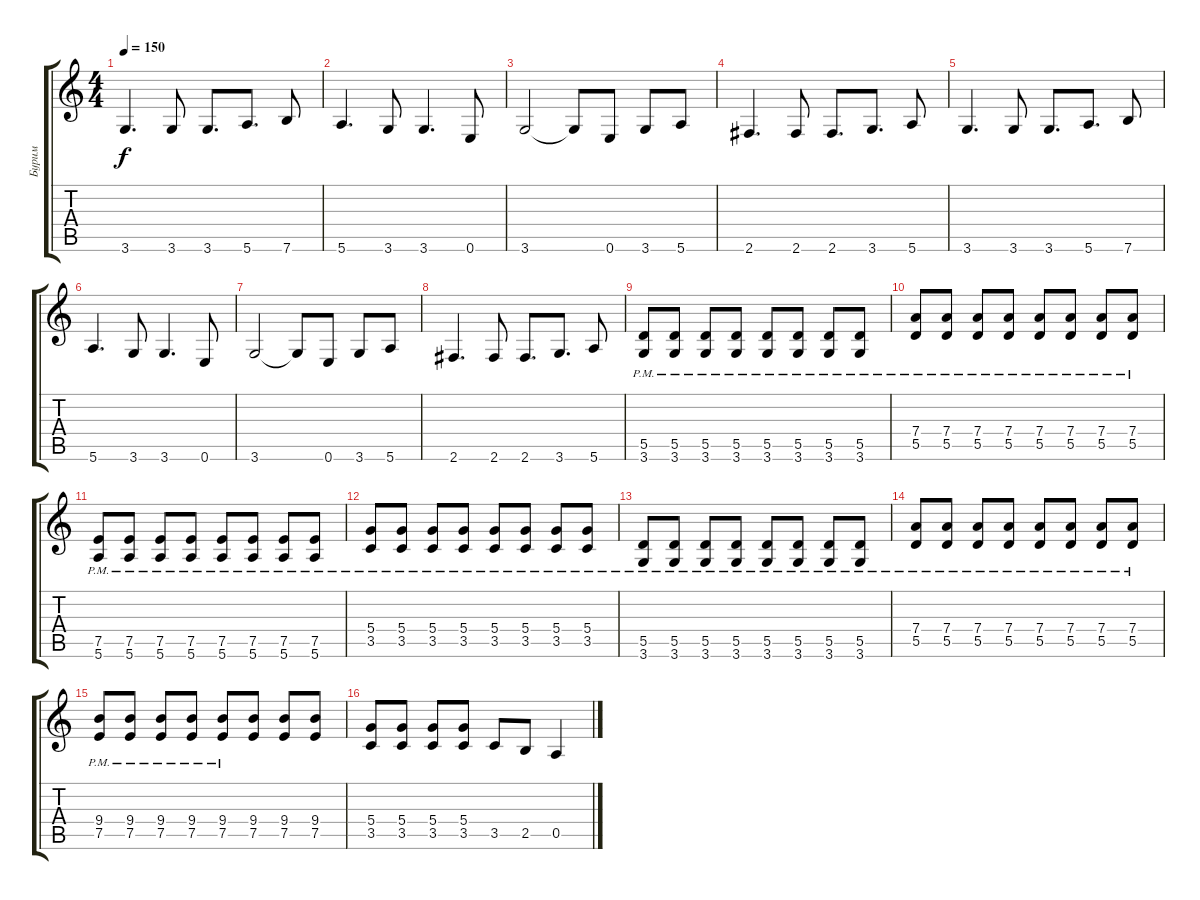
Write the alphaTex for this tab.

\track ("Бурим" "Бурим") {instrument overdrivenguitar}
\staff {score tabs}
\tuning (E4 B3 G3 D3 A2 E2) {hide}
\ts (4 4)
\tempo 150
\clef g2
\ks c
3.6.4{d dy f} 3.6.8 3.6.8{d} 5.6.8{d} 7.6.8 |
5.6.4{d} 3.6.8 3.6.4{d} 0.6.8 |
3.6.2 3.6{t}.8 0.6.8 3.6.8 5.6.8 |
2.6.4{d} 2.6.8 2.6.8{d} 3.6.8{d} 5.6.8 |
3.6.4{d} 3.6.8 3.6.8{d} 5.6.8{d} 7.6.8 |
5.6.4{d} 3.6.8 3.6.4{d} 0.6.8 |
3.6.2 3.6{t}.8 0.6.8 3.6.8 5.6.8 |
2.6.4{d} 2.6.8 2.6.8{d} 3.6.8{d} 5.6.8 |
(5.5{pm} 3.6{pm}).8 (5.5{pm} 3.6{pm}).8 (5.5{pm} 3.6{pm}).8 (5.5{pm} 3.6{pm}).8 (5.5{pm} 3.6{pm}).8 (5.5{pm} 3.6{pm}).8 (5.5{pm} 3.6{pm}).8 (5.5{pm} 3.6{pm}).8 |
(7.4{pm} 5.5{pm}).8 (7.4{pm} 5.5{pm}).8 (7.4{pm} 5.5{pm}).8 (7.4{pm} 5.5{pm}).8 (7.4{pm} 5.5{pm}).8 (7.4{pm} 5.5{pm}).8 (7.4{pm} 5.5{pm}).8 (7.4{pm} 5.5{pm}).8 |
(7.5{pm} 5.6{pm}).8 (7.5{pm} 5.6{pm}).8 (7.5{pm} 5.6{pm}).8 (7.5{pm} 5.6{pm}).8 (7.5{pm} 5.6{pm}).8 (7.5{pm} 5.6{pm}).8 (7.5{pm} 5.6{pm}).8 (7.5{pm} 5.6{pm}).8 |
(5.4{pm} 3.5{pm}).8 (5.4{pm} 3.5{pm}).8 (5.4{pm} 3.5{pm}).8 (5.4{pm} 3.5{pm}).8 (5.4{pm} 3.5{pm}).8 (5.4{pm} 3.5{pm}).8 (5.4{pm} 3.5{pm}).8 (5.4{pm} 3.5{pm}).8 |
(5.5{pm} 3.6{pm}).8 (5.5{pm} 3.6{pm}).8 (5.5{pm} 3.6{pm}).8 (5.5{pm} 3.6{pm}).8 (5.5{pm} 3.6{pm}).8 (5.5{pm} 3.6{pm}).8 (5.5{pm} 3.6{pm}).8 (5.5{pm} 3.6{pm}).8 |
(7.4{pm} 5.5{pm}).8 (7.4{pm} 5.5{pm}).8 (7.4{pm} 5.5{pm}).8 (7.4{pm} 5.5{pm}).8 (7.4{pm} 5.5{pm}).8 (7.4{pm} 5.5{pm}).8 (7.4{pm} 5.5{pm}).8 (7.4{pm} 5.5{pm}).8 |
(9.4{pm} 7.5{pm}).8 (9.4{pm} 7.5{pm}).8 (9.4{pm} 7.5{pm}).8 (9.4{pm} 7.5{pm}).8 (9.4{pm} 7.5{pm}).8 (9.4 7.5).8 (9.4 7.5).8 (9.4 7.5).8 |
(5.4 3.5).8 (5.4 3.5).8 (5.4 3.5).8 (5.4 3.5).8 3.5.8 2.5.8 0.5.4
